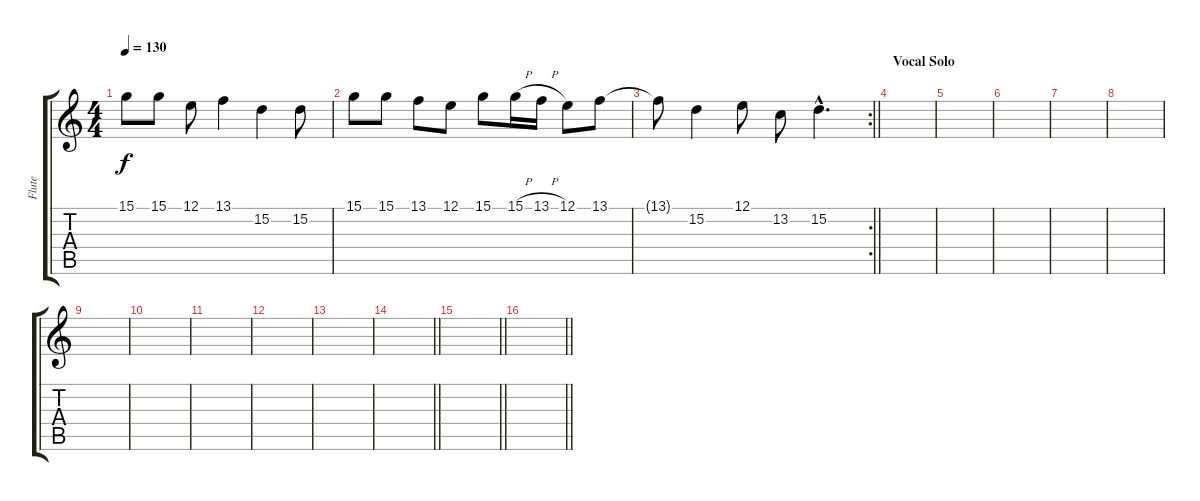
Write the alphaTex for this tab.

\track ("Flute" "Flute") {instrument panflute}
\staff {score tabs}
\tuning (E4 B3 G3 D3 A2 E2) {hide}
\ts (4 4)
\tempo 130
\clef g2
\ks c
15.1.8{dy f} 15.1.8 12.1.8 13.1.4 15.2.4 15.2.8 |
15.1.8 15.1.8 13.1.8 12.1.8 15.1.8 15.1{h}.16 13.1{h}.16 12.1.8 13.1.8 |
\rc 2
\barLineRight lightlight
13.1{t}.8 15.2.4 12.1.8 13.2.8 15.2{hac}.4{d} |
\section ("" "Vocal Solo")
|
|
|
|
|
|
|
|
|
|
\barLineRight lightlight
|
\barLineRight lightlight
|
\barLineRight lightlight
